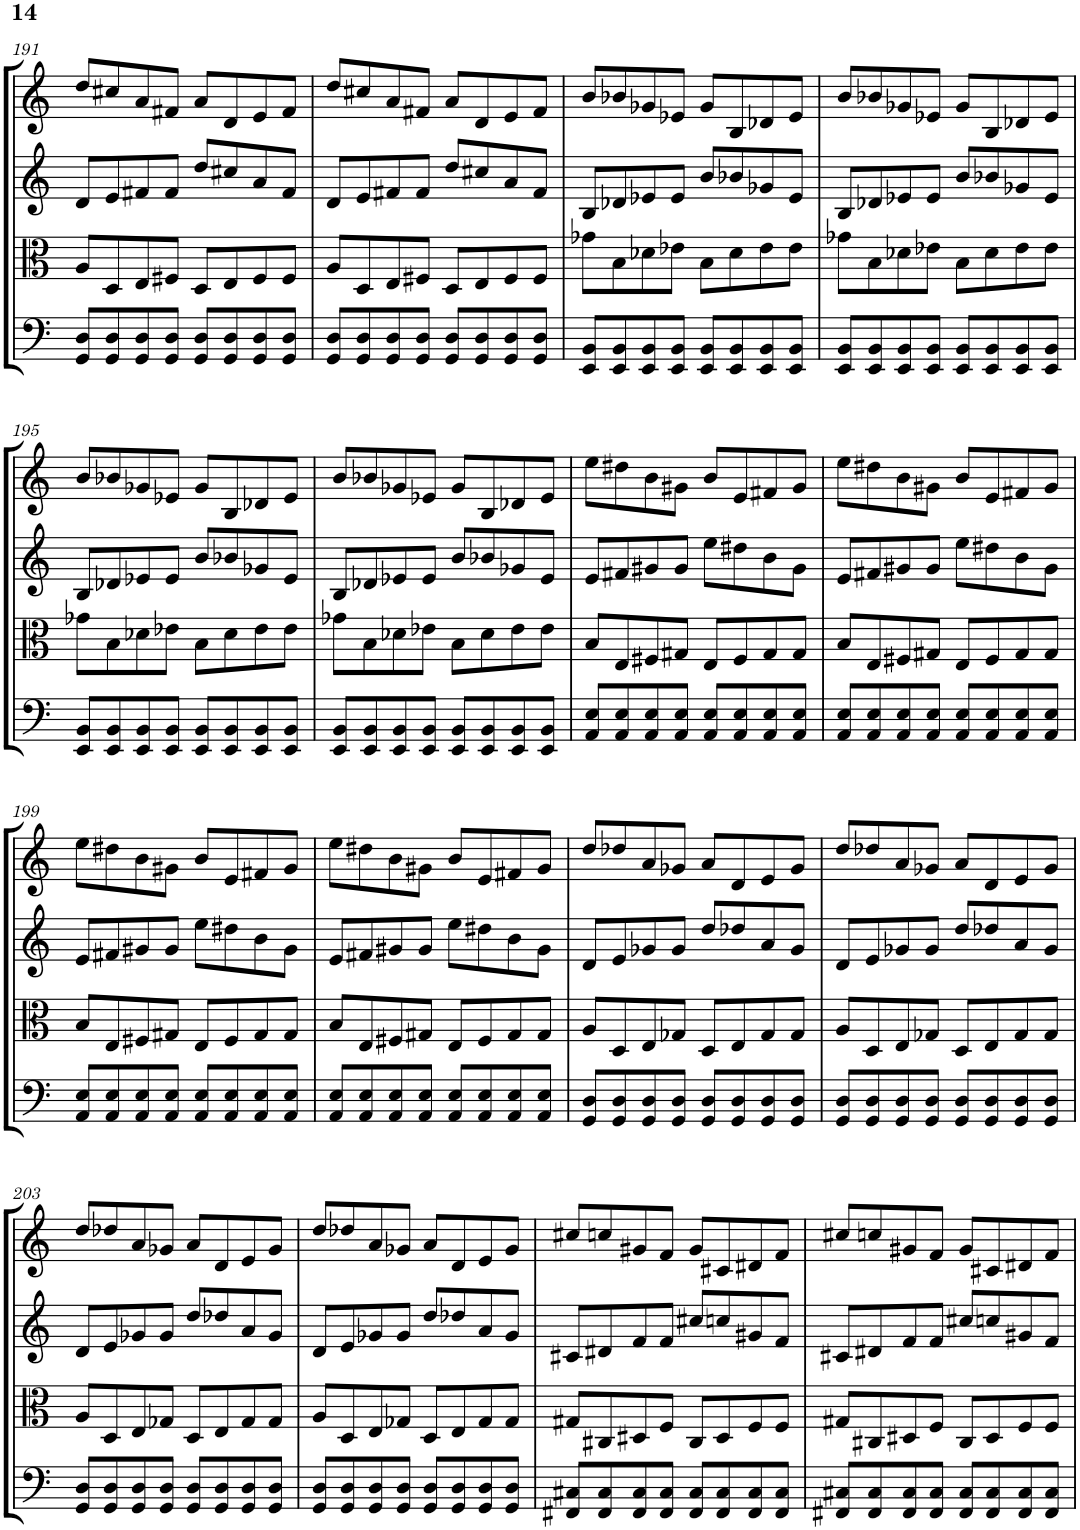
**kern	**kern	**kern	**kern
*part4	*part3	*part2	*part1
*staff4	*staff3	*staff2	*staff1
*I"Violoncello	*I"Viola	*I"Violin II	*I"Violin I
*I'Vc	*I'Vla	*I'Vln	*I'Vln
!!LO:PB:g=z
*clefF4	*clefC3	*clefG2	*clefG2
*k[]	*k[]	*k[]	*k[]
*M4/4	*M4/4	*M4/4	*M4/4
=191	=191	=191	=191
8GG/ 8D/L	8A/L	8d/L	8dd/L
8GG/ 8D/	8D/	8e/	8cc#X/
8GG/ 8D/	8E/	8f#X/	8a/
8GG/ 8D/J	8F#X/J	8f#/J	8f#X/J
8GG/ 8D/L	8D/L	8dd/L	8a/L
8GG/ 8D/	8E/	8cc#X/	8d/
8GG/ 8D/	8F#/	8a/	8e/
8GG/ 8D/J	8F#/J	8f#/J	8f#/J
=192	=192	=192	=192
8GG/ 8D/L	8A/L	8d/L	8dd/L
8GG/ 8D/	8D/	8e/	8cc#X/
8GG/ 8D/	8E/	8f#X/	8a/
8GG/ 8D/J	8F#X/J	8f#/J	8f#X/J
8GG/ 8D/L	8D/L	8dd/L	8a/L
8GG/ 8D/	8E/	8cc#X/	8d/
8GG/ 8D/	8F#/	8a/	8e/
8GG/ 8D/J	8F#/J	8f#/J	8f#/J
=193	=193	=193	=193
8EE/ 8BB/L	8g-X\L	8B/L	8b/L
8EE/ 8BB/	8B\	8d-X/	8b-X/
8EE/ 8BB/	8d-X\	8e-X/	8g-X/
8EE/ 8BB/J	8e-X\J	8e-/J	8e-X/J
8EE/ 8BB/L	8B\L	8b/L	8g-/L
8EE/ 8BB/	8d-\	8b-X/	8B/
8EE/ 8BB/	8e-\	8g-X/	8d-X/
8EE/ 8BB/J	8e-\J	8e-/J	8e-/J
=194	=194	=194	=194
8EE/ 8BB/L	8g-X\L	8B/L	8b/L
8EE/ 8BB/	8B\	8d-X/	8b-X/
8EE/ 8BB/	8d-X\	8e-X/	8g-X/
8EE/ 8BB/J	8e-X\J	8e-/J	8e-X/J
8EE/ 8BB/L	8B\L	8b/L	8g-/L
8EE/ 8BB/	8d-\	8b-X/	8B/
8EE/ 8BB/	8e-\	8g-X/	8d-X/
8EE/ 8BB/J	8e-\J	8e-/J	8e-/J
!!LO:LB:g=z
=195	=195	=195	=195
8EE/ 8BB/L	8g-X\L	8B/L	8b/L
8EE/ 8BB/	8B\	8d-X/	8b-X/
8EE/ 8BB/	8d-X\	8e-X/	8g-X/
8EE/ 8BB/J	8e-X\J	8e-/J	8e-X/J
8EE/ 8BB/L	8B\L	8b/L	8g-/L
8EE/ 8BB/	8d-\	8b-X/	8B/
8EE/ 8BB/	8e-\	8g-X/	8d-X/
8EE/ 8BB/J	8e-\J	8e-/J	8e-/J
=196	=196	=196	=196
8EE/ 8BB/L	8g-X\L	8B/L	8b/L
8EE/ 8BB/	8B\	8d-X/	8b-X/
8EE/ 8BB/	8d-X\	8e-X/	8g-X/
8EE/ 8BB/J	8e-X\J	8e-/J	8e-X/J
8EE/ 8BB/L	8B\L	8b/L	8g-/L
8EE/ 8BB/	8d-\	8b-X/	8B/
8EE/ 8BB/	8e-\	8g-X/	8d-X/
8EE/ 8BB/J	8e-\J	8e-/J	8e-/J
=197	=197	=197	=197
8AA/ 8E/L	8B/L	8e/L	8ee\L
8AA/ 8E/	8E/	8f#X/	8dd#X\
8AA/ 8E/	8F#X/	8g#X/	8b\
8AA/ 8E/J	8G#X/J	8g#/J	8g#X\J
8AA/ 8E/L	8E/L	8ee\L	8b/L
8AA/ 8E/	8F#/	8dd#X\	8e/
8AA/ 8E/	8G#/	8b\	8f#X/
8AA/ 8E/J	8G#/J	8g#\J	8g#/J
=198	=198	=198	=198
8AA/ 8E/L	8B/L	8e/L	8ee\L
8AA/ 8E/	8E/	8f#X/	8dd#X\
8AA/ 8E/	8F#X/	8g#X/	8b\
8AA/ 8E/J	8G#X/J	8g#/J	8g#X\J
8AA/ 8E/L	8E/L	8ee\L	8b/L
8AA/ 8E/	8F#/	8dd#X\	8e/
8AA/ 8E/	8G#/	8b\	8f#X/
8AA/ 8E/J	8G#/J	8g#\J	8g#/J
!!LO:LB:g=z
=199	=199	=199	=199
8AA/ 8E/L	8B/L	8e/L	8ee\L
8AA/ 8E/	8E/	8f#X/	8dd#X\
8AA/ 8E/	8F#X/	8g#X/	8b\
8AA/ 8E/J	8G#X/J	8g#/J	8g#X\J
8AA/ 8E/L	8E/L	8ee\L	8b/L
8AA/ 8E/	8F#/	8dd#X\	8e/
8AA/ 8E/	8G#/	8b\	8f#X/
8AA/ 8E/J	8G#/J	8g#\J	8g#/J
=200	=200	=200	=200
8AA/ 8E/L	8B/L	8e/L	8ee\L
8AA/ 8E/	8E/	8f#X/	8dd#X\
8AA/ 8E/	8F#X/	8g#X/	8b\
8AA/ 8E/J	8G#X/J	8g#/J	8g#X\J
8AA/ 8E/L	8E/L	8ee\L	8b/L
8AA/ 8E/	8F#/	8dd#X\	8e/
8AA/ 8E/	8G#/	8b\	8f#X/
8AA/ 8E/J	8G#/J	8g#\J	8g#/J
=201	=201	=201	=201
8GG/ 8D/L	8A/L	8d/L	8dd/L
8GG/ 8D/	8D/	8e/	8dd-X/
8GG/ 8D/	8E/	8g-X/	8a/
8GG/ 8D/J	8G-X/J	8g-/J	8g-X/J
8GG/ 8D/L	8D/L	8dd/L	8a/L
8GG/ 8D/	8E/	8dd-X/	8d/
8GG/ 8D/	8G-/	8a/	8e/
8GG/ 8D/J	8G-/J	8g-/J	8g-/J
=202	=202	=202	=202
8GG/ 8D/L	8A/L	8d/L	8dd/L
8GG/ 8D/	8D/	8e/	8dd-X/
8GG/ 8D/	8E/	8g-X/	8a/
8GG/ 8D/J	8G-X/J	8g-/J	8g-X/J
8GG/ 8D/L	8D/L	8dd/L	8a/L
8GG/ 8D/	8E/	8dd-X/	8d/
8GG/ 8D/	8G-/	8a/	8e/
8GG/ 8D/J	8G-/J	8g-/J	8g-/J
!!LO:LB:g=z
=203	=203	=203	=203
8GG/ 8D/L	8A/L	8d/L	8dd/L
8GG/ 8D/	8D/	8e/	8dd-X/
8GG/ 8D/	8E/	8g-X/	8a/
8GG/ 8D/J	8G-X/J	8g-/J	8g-X/J
8GG/ 8D/L	8D/L	8dd/L	8a/L
8GG/ 8D/	8E/	8dd-X/	8d/
8GG/ 8D/	8G-/	8a/	8e/
8GG/ 8D/J	8G-/J	8g-/J	8g-/J
=204	=204	=204	=204
8GG/ 8D/L	8A/L	8d/L	8dd/L
8GG/ 8D/	8D/	8e/	8dd-X/
8GG/ 8D/	8E/	8g-X/	8a/
8GG/ 8D/J	8G-X/J	8g-/J	8g-X/J
8GG/ 8D/L	8D/L	8dd/L	8a/L
8GG/ 8D/	8E/	8dd-X/	8d/
8GG/ 8D/	8G-/	8a/	8e/
8GG/ 8D/J	8G-/J	8g-/J	8g-/J
=205	=205	=205	=205
8FF#X/ 8C#X/L	8G#X/L	8c#X/L	8cc#X/L
8FF#/ 8C#/	8C#X/	8d#X/	8ccn/
8FF#/ 8C#/	8D#X/	8f/	8g#X/
8FF#/ 8C#/J	8F/J	8f/J	8f/J
8FF#/ 8C#/L	8C#/L	8cc#X/L	8g#/L
8FF#/ 8C#/	8D#/	8ccn/	8c#X/
8FF#/ 8C#/	8F/	8g#X/	8d#X/
8FF#/ 8C#/J	8F/J	8f/J	8f/J
=206	=206	=206	=206
8FF#X/ 8C#X/L	8G#X/L	8c#X/L	8cc#X/L
8FF#/ 8C#/	8C#X/	8d#X/	8ccn/
8FF#/ 8C#/	8D#X/	8f/	8g#X/
8FF#/ 8C#/J	8F/J	8f/J	8f/J
8FF#/ 8C#/L	8C#/L	8cc#X/L	8g#/L
8FF#/ 8C#/	8D#/	8ccn/	8c#X/
8FF#/ 8C#/	8F/	8g#X/	8d#X/
8FF#/ 8C#/J	8F/J	8f/J	8f/J
=	=	=	=
*-	*-	*-	*-
